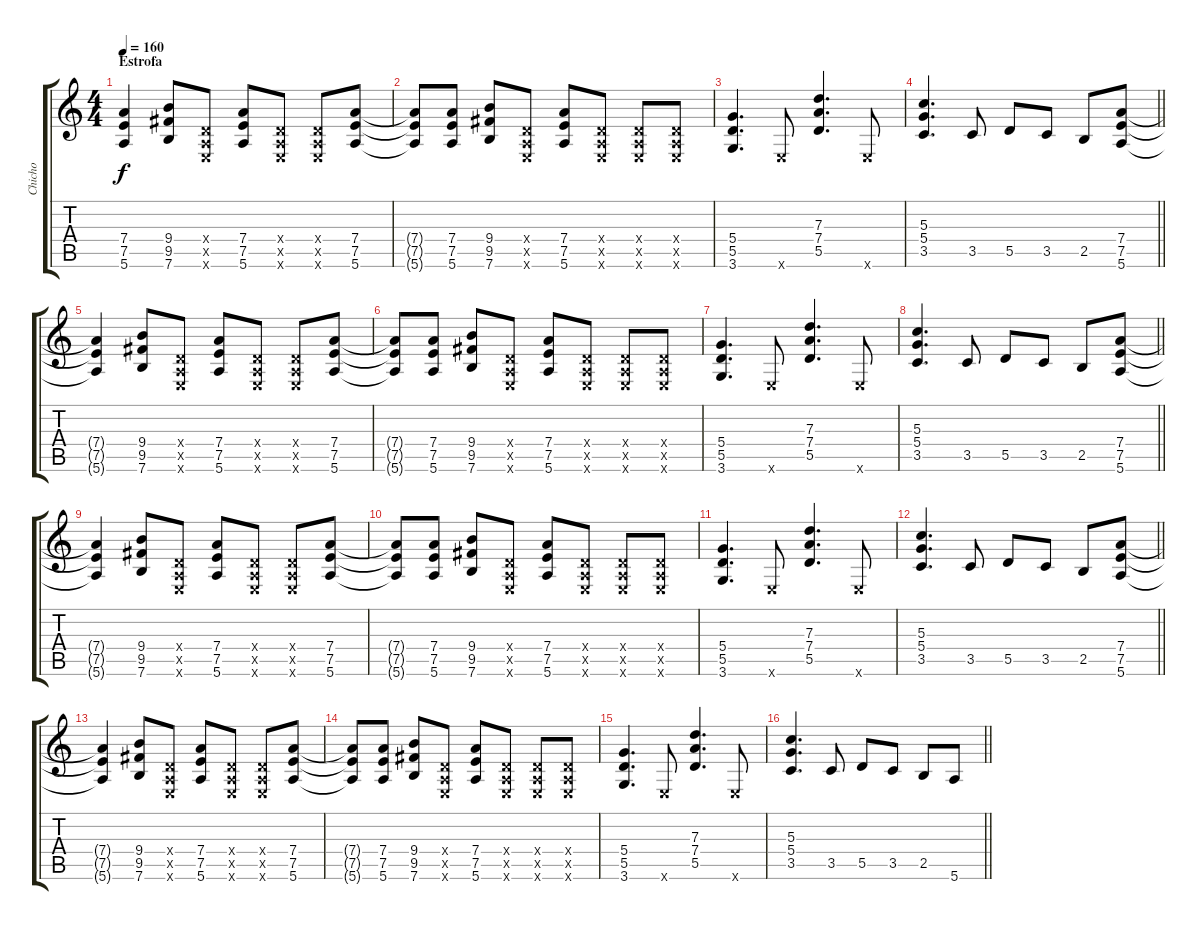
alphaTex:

\track ("Chicho" "Chicho") {instrument distortionguitar}
\staff {score tabs}
\tuning (E4 B3 G3 D3 A2 E2) {hide}
\ts (4 4)
\section ("" "Estrofa")
\tempo 160
\clef g2
\ks c
(7.4{t} 7.5{t} 5.6{t}).4{dy f} (9.4 9.5 7.6).8 (0.4{x} 0.5{x} 0.6{x}).8 (7.4 7.5 5.6).8 (0.4{x} 0.5{x} 0.6{x}).8 (0.4{x} 0.5{x} 0.6{x}).8 (7.4 7.5 5.6).8 |
(7.4{t} 7.5{t} 5.6{t}).8 (7.4 7.5 5.6).8 (9.4 9.5 7.6).8 (0.4{x} 0.5{x} 0.6{x}).8 (7.4 7.5 5.6).8 (0.4{x} 0.5{x} 0.6{x}).8 (0.4{x} 0.5{x} 0.6{x}).8 (0.4{x} 0.5{x} 0.6{x}).8 |
(5.4 5.5 3.6).4{d} 0.6{x}.8 (7.3 7.4 5.5).4{d} 0.6{x}.8 |
\barLineRight lightlight
(5.3 5.4 3.5).4{d} 3.5.8 5.5.8 3.5.8 2.5.8 (7.4 7.5 5.6).8 |
(7.4{t} 7.5{t} 5.6{t}).4 (9.4 9.5 7.6).8 (0.4{x} 0.5{x} 0.6{x}).8 (7.4 7.5 5.6).8 (0.4{x} 0.5{x} 0.6{x}).8 (0.4{x} 0.5{x} 0.6{x}).8 (7.4 7.5 5.6).8 |
(7.4{t} 7.5{t} 5.6{t}).8 (7.4 7.5 5.6).8 (9.4 9.5 7.6).8 (0.4{x} 0.5{x} 0.6{x}).8 (7.4 7.5 5.6).8 (0.4{x} 0.5{x} 0.6{x}).8 (0.4{x} 0.5{x} 0.6{x}).8 (0.4{x} 0.5{x} 0.6{x}).8 |
(5.4 5.5 3.6).4{d} 0.6{x}.8 (7.3 7.4 5.5).4{d} 0.6{x}.8 |
\barLineRight lightlight
(5.3 5.4 3.5).4{d} 3.5.8 5.5.8 3.5.8 2.5.8 (7.4 7.5 5.6).8 |
(7.4{t} 7.5{t} 5.6{t}).4 (9.4 9.5 7.6).8 (0.4{x} 0.5{x} 0.6{x}).8 (7.4 7.5 5.6).8 (0.4{x} 0.5{x} 0.6{x}).8 (0.4{x} 0.5{x} 0.6{x}).8 (7.4 7.5 5.6).8 |
(7.4{t} 7.5{t} 5.6{t}).8 (7.4 7.5 5.6).8 (9.4 9.5 7.6).8 (0.4{x} 0.5{x} 0.6{x}).8 (7.4 7.5 5.6).8 (0.4{x} 0.5{x} 0.6{x}).8 (0.4{x} 0.5{x} 0.6{x}).8 (0.4{x} 0.5{x} 0.6{x}).8 |
(5.4 5.5 3.6).4{d} 0.6{x}.8 (7.3 7.4 5.5).4{d} 0.6{x}.8 |
\barLineRight lightlight
(5.3 5.4 3.5).4{d} 3.5.8 5.5.8 3.5.8 2.5.8 (7.4 7.5 5.6).8 |
(7.4{t} 7.5{t} 5.6{t}).4 (9.4 9.5 7.6).8 (0.4{x} 0.5{x} 0.6{x}).8 (7.4 7.5 5.6).8 (0.4{x} 0.5{x} 0.6{x}).8 (0.4{x} 0.5{x} 0.6{x}).8 (7.4 7.5 5.6).8 |
(7.4{t} 7.5{t} 5.6{t}).8 (7.4 7.5 5.6).8 (9.4 9.5 7.6).8 (0.4{x} 0.5{x} 0.6{x}).8 (7.4 7.5 5.6).8 (0.4{x} 0.5{x} 0.6{x}).8 (0.4{x} 0.5{x} 0.6{x}).8 (0.4{x} 0.5{x} 0.6{x}).8 |
(5.4 5.5 3.6).4{d} 0.6{x}.8 (7.3 7.4 5.5).4{d} 0.6{x}.8 |
\barLineRight lightlight
(5.3 5.4 3.5).4{d} 3.5.8 5.5.8 3.5.8 2.5.8 5.6.8
